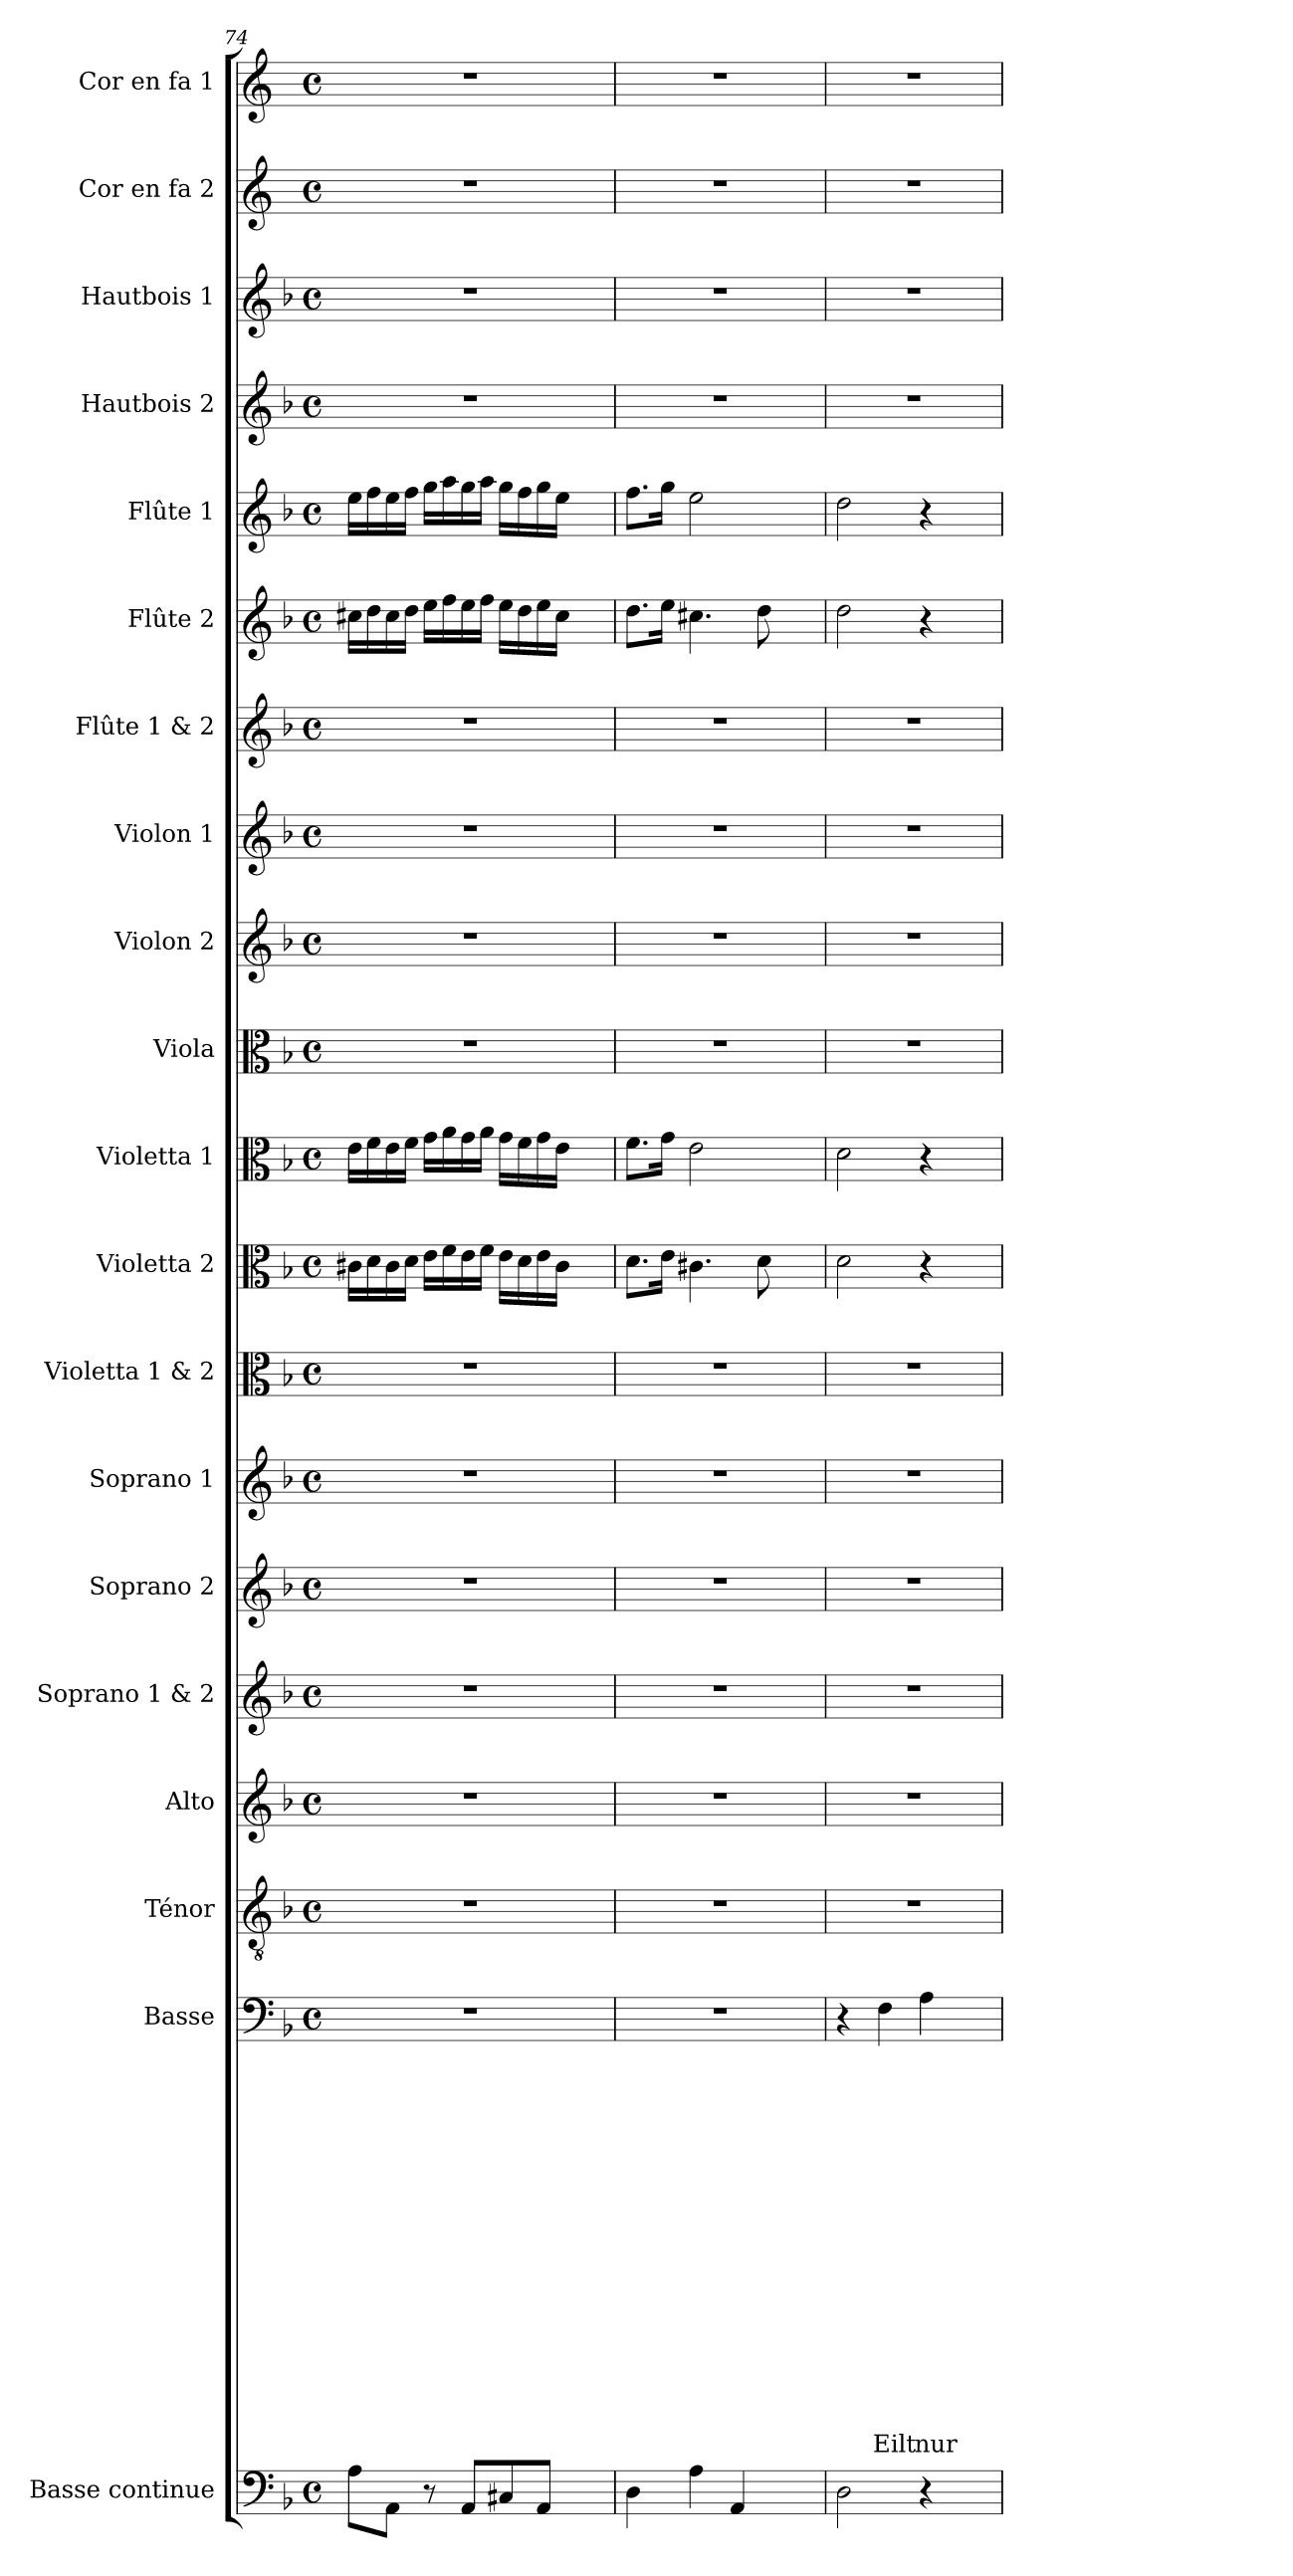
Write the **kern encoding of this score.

**kern	**kern	**text	**text	**text	**text	**text	**text	**text	**text	**text	**text	**text	**text	**text	**text	**text	**text	**text	**kern	**kern	**kern	**kern	**kern	**kern	**kern	**kern	**kern	**kern	**kern	**kern	**kern	**kern	**kern	**kern	**kern	**kern
*part20	*part19	*part19	*part19	*part19	*part19	*part19	*part19	*part19	*part19	*part19	*part19	*part19	*part19	*part19	*part19	*part19	*part19	*part19	*part18	*part17	*part16	*part15	*part14	*part13	*part12	*part11	*part10	*part9	*part8	*part7	*part6	*part5	*part4	*part3	*part2	*part1
*staff20	*staff19	*staff19	*staff19	*staff19	*staff19	*staff19	*staff19	*staff19	*staff19	*staff19	*staff19	*staff19	*staff19	*staff19	*staff19	*staff19	*staff19	*staff19	*staff18	*staff17	*staff16	*staff15	*staff14	*staff13	*staff12	*staff11	*staff10	*staff9	*staff8	*staff7	*staff6	*staff5	*staff4	*staff3	*staff2	*staff1
*I"Basse continue	*I"Basse	*	*	*	*	*	*	*	*	*	*	*	*	*	*	*	*	*	*I"Ténor	*I"Alto	*I"Soprano 1 & 2	*I"Soprano 2	*I"Soprano 1	*I"Violetta 1 & 2	*I"Violetta 2	*I"Violetta 1	*I"Viola	*I"Violon 2	*I"Violon 1	*I"Flûte 1 & 2	*I"Flûte 2	*I"Flûte 1	*I"Hautbois 2	*I"Hautbois 1	*I"Cor en fa 2	*I"Cor en fa 1
*I'BC	*I'Bas	*	*	*	*	*	*	*	*	*	*	*	*	*	*	*	*	*	*I'T	*I'A	*	*I'S 2	*I'S 1	*	*I'Vta 2	*I'Vta 1	*I'Vla	*I'Vln 2	*I'Vln 1	*	*I'Fl 2	*I'Fl 1	*I'Hb 2	*I'Hb 1	*I'Cor 2	*I'Cor 1
!!LO:LB:g=z
*clefF4	*clefF4	*	*	*	*	*	*	*	*	*	*	*	*	*	*	*	*	*	*clefGv2	*clefG2	*clefG2	*clefG2	*clefG2	*clefC3	*clefC3	*clefC3	*clefC3	*clefG2	*clefG2	*clefG2	*clefG2	*clefG2	*clefG2	*clefG2	*clefG2	*clefG2
*ITrd7c12	*	*	*	*	*	*	*	*	*	*	*	*	*	*	*	*	*	*	*	*	*	*	*	*	*	*	*	*	*	*	*	*	*	*	*ITrd4c7	*ITrd4c7
*k[b-]	*k[b-]	*	*	*	*	*	*	*	*	*	*	*	*	*	*	*	*	*	*k[b-]	*k[b-]	*k[b-]	*k[b-]	*k[b-]	*k[b-]	*k[b-]	*k[b-]	*k[b-]	*k[b-]	*k[b-]	*k[b-]	*k[b-]	*k[b-]	*k[b-]	*k[b-]	*k[b-]	*k[b-]
*F:	*F:	*	*	*	*	*	*	*	*	*	*	*	*	*	*	*	*	*	*F:	*F:	*F:	*F:	*F:	*F:	*F:	*F:	*F:	*F:	*F:	*F:	*F:	*F:	*F:	*F:	*F:	*F:
*M4/4	*M4/4	*	*	*	*	*	*	*	*	*	*	*	*	*	*	*	*	*	*M4/4	*M4/4	*M4/4	*M4/4	*M4/4	*M4/4	*M4/4	*M4/4	*M4/4	*M4/4	*M4/4	*M4/4	*M4/4	*M4/4	*M4/4	*M4/4	*M4/4	*M4/4
*met(c)	*met(c)	*	*	*	*	*	*	*	*	*	*	*	*	*	*	*	*	*	*met(c)	*met(c)	*met(c)	*met(c)	*met(c)	*met(c)	*met(c)	*met(c)	*met(c)	*met(c)	*met(c)	*met(c)	*met(c)	*met(c)	*met(c)	*met(c)	*met(c)	*met(c)
=74	=74	=74	=74	=74	=74	=74	=74	=74	=74	=74	=74	=74	=74	=74	=74	=74	=74	=74	=74	=74	=74	=74	=74	=74	=74	=74	=74	=74	=74	=74	=74	=74	=74	=74	=74	=74
8AA\L	1r	.	.	.	.	.	.	.	.	.	.	.	.	.	.	.	.	.	1r	1r	1r	1r	1r	1r	16c#X\LL	16e\LL	1r	1r	1r	1r	16cc#X\LL	16ee\LL	1r	1r	1r	1r
.	.	.	.	.	.	.	.	.	.	.	.	.	.	.	.	.	.	.	.	.	.	.	.	.	16d\	16f\	.	.	.	.	16dd\	16ff\	.	.	.	.
8AAA\J	.	.	.	.	.	.	.	.	.	.	.	.	.	.	.	.	.	.	.	.	.	.	.	.	16c#\	16e\	.	.	.	.	16cc#\	16ee\	.	.	.	.
.	.	.	.	.	.	.	.	.	.	.	.	.	.	.	.	.	.	.	.	.	.	.	.	.	16d\JJ	16f\JJ	.	.	.	.	16dd\JJ	16ff\JJ	.	.	.	.
8r	.	.	.	.	.	.	.	.	.	.	.	.	.	.	.	.	.	.	.	.	.	.	.	.	16e\LL	16g\LL	.	.	.	.	16ee\LL	16gg\LL	.	.	.	.
.	.	.	.	.	.	.	.	.	.	.	.	.	.	.	.	.	.	.	.	.	.	.	.	.	16f\	16a\	.	.	.	.	16ff\	16aa\	.	.	.	.
8AAA/L	.	.	.	.	.	.	.	.	.	.	.	.	.	.	.	.	.	.	.	.	.	.	.	.	16e\	16g\	.	.	.	.	16ee\	16gg\	.	.	.	.
.	.	.	.	.	.	.	.	.	.	.	.	.	.	.	.	.	.	.	.	.	.	.	.	.	16f\JJ	16a\JJ	.	.	.	.	16ff\JJ	16aa\JJ	.	.	.	.
8CC#X/	.	.	.	.	.	.	.	.	.	.	.	.	.	.	.	.	.	.	.	.	.	.	.	.	16e\LL	16g\LL	.	.	.	.	16ee\LL	16gg\LL	.	.	.	.
.	.	.	.	.	.	.	.	.	.	.	.	.	.	.	.	.	.	.	.	.	.	.	.	.	16d\	16f\	.	.	.	.	16dd\	16ff\	.	.	.	.
8AAA/J	.	.	.	.	.	.	.	.	.	.	.	.	.	.	.	.	.	.	.	.	.	.	.	.	16e\	16g\	.	.	.	.	16ee\	16gg\	.	.	.	.
.	.	.	.	.	.	.	.	.	.	.	.	.	.	.	.	.	.	.	.	.	.	.	.	.	16c#\JJ	16e\JJ	.	.	.	.	16cc#\JJ	16ee\JJ	.	.	.	.
4ryy	.	.	.	.	.	.	.	.	.	.	.	.	.	.	.	.	.	.	.	.	.	.	.	.	4ryy	4ryy	.	.	.	.	4ryy	4ryy	.	.	.	.
=75	=75	=75	=75	=75	=75	=75	=75	=75	=75	=75	=75	=75	=75	=75	=75	=75	=75	=75	=75	=75	=75	=75	=75	=75	=75	=75	=75	=75	=75	=75	=75	=75	=75	=75	=75	=75
4DD\	1r	.	.	.	.	.	.	.	.	.	.	.	.	.	.	.	.	.	1r	1r	1r	1r	1r	1r	8.d\L	8.f\L	1r	1r	1r	1r	8.dd\L	8.ff\L	1r	1r	1r	1r
.	.	.	.	.	.	.	.	.	.	.	.	.	.	.	.	.	.	.	.	.	.	.	.	.	16e\Jk	16g\Jk	.	.	.	.	16ee\Jk	16gg\Jk	.	.	.	.
4AA\	.	.	.	.	.	.	.	.	.	.	.	.	.	.	.	.	.	.	.	.	.	.	.	.	4.c#X\	2e\	.	.	.	.	4.cc#X\	2ee\	.	.	.	.
4AAA/	.	.	.	.	.	.	.	.	.	.	.	.	.	.	.	.	.	.	.	.	.	.	.	.	.	.	.	.	.	.	.	.	.	.	.	.
.	.	.	.	.	.	.	.	.	.	.	.	.	.	.	.	.	.	.	.	.	.	.	.	.	8d\	.	.	.	.	.	8dd\	.	.	.	.	.
4ryy	.	.	.	.	.	.	.	.	.	.	.	.	.	.	.	.	.	.	.	.	.	.	.	.	4ryy	4ryy	.	.	.	.	4ryy	4ryy	.	.	.	.
=76	=76	=76	=76	=76	=76	=76	=76	=76	=76	=76	=76	=76	=76	=76	=76	=76	=76	=76	=76	=76	=76	=76	=76	=76	=76	=76	=76	=76	=76	=76	=76	=76	=76	=76	=76	=76
2DD\	4r	.	.	.	.	.	.	.	.	.	.	.	.	.	.	.	.	.	1r	1r	1r	1r	1r	1r	2d\	2d\	1r	1r	1r	1r	2dd\	2dd\	1r	1r	1r	1r
!	!	!	!	!	!	!	!	!	!	!	!	!	!	!	!	!	!	!LO:LY:b	!	!	!	!	!	!	!	!	!	!	!	!	!	!	!	!	!	!
.	4F\	.	.	.	.	.	.	.	.	.	.	.	.	.	.	.	.	Eilt	.	.	.	.	.	.	.	.	.	.	.	.	.	.	.	.	.	.
!	!	!	!	!	!	!	!	!	!	!	!	!	!	!	!	!	!	!LO:LY:b	!	!	!	!	!	!	!	!	!	!	!	!	!	!	!	!	!	!
4r	4A\	.	.	.	.	.	.	.	.	.	.	.	.	.	.	.	.	nur	.	.	.	.	.	.	4r	4r	.	.	.	.	4r	4r	.	.	.	.
4ryy	4ryy	.	.	.	.	.	.	.	.	.	.	.	.	.	.	.	.	.	.	.	.	.	.	.	4ryy	4ryy	.	.	.	.	4ryy	4ryy	.	.	.	.
=	=	=	=	=	=	=	=	=	=	=	=	=	=	=	=	=	=	=	=	=	=	=	=	=	=	=	=	=	=	=	=	=	=	=	=	=
*-	*-	*-	*-	*-	*-	*-	*-	*-	*-	*-	*-	*-	*-	*-	*-	*-	*-	*-	*-	*-	*-	*-	*-	*-	*-	*-	*-	*-	*-	*-	*-	*-	*-	*-	*-	*-
